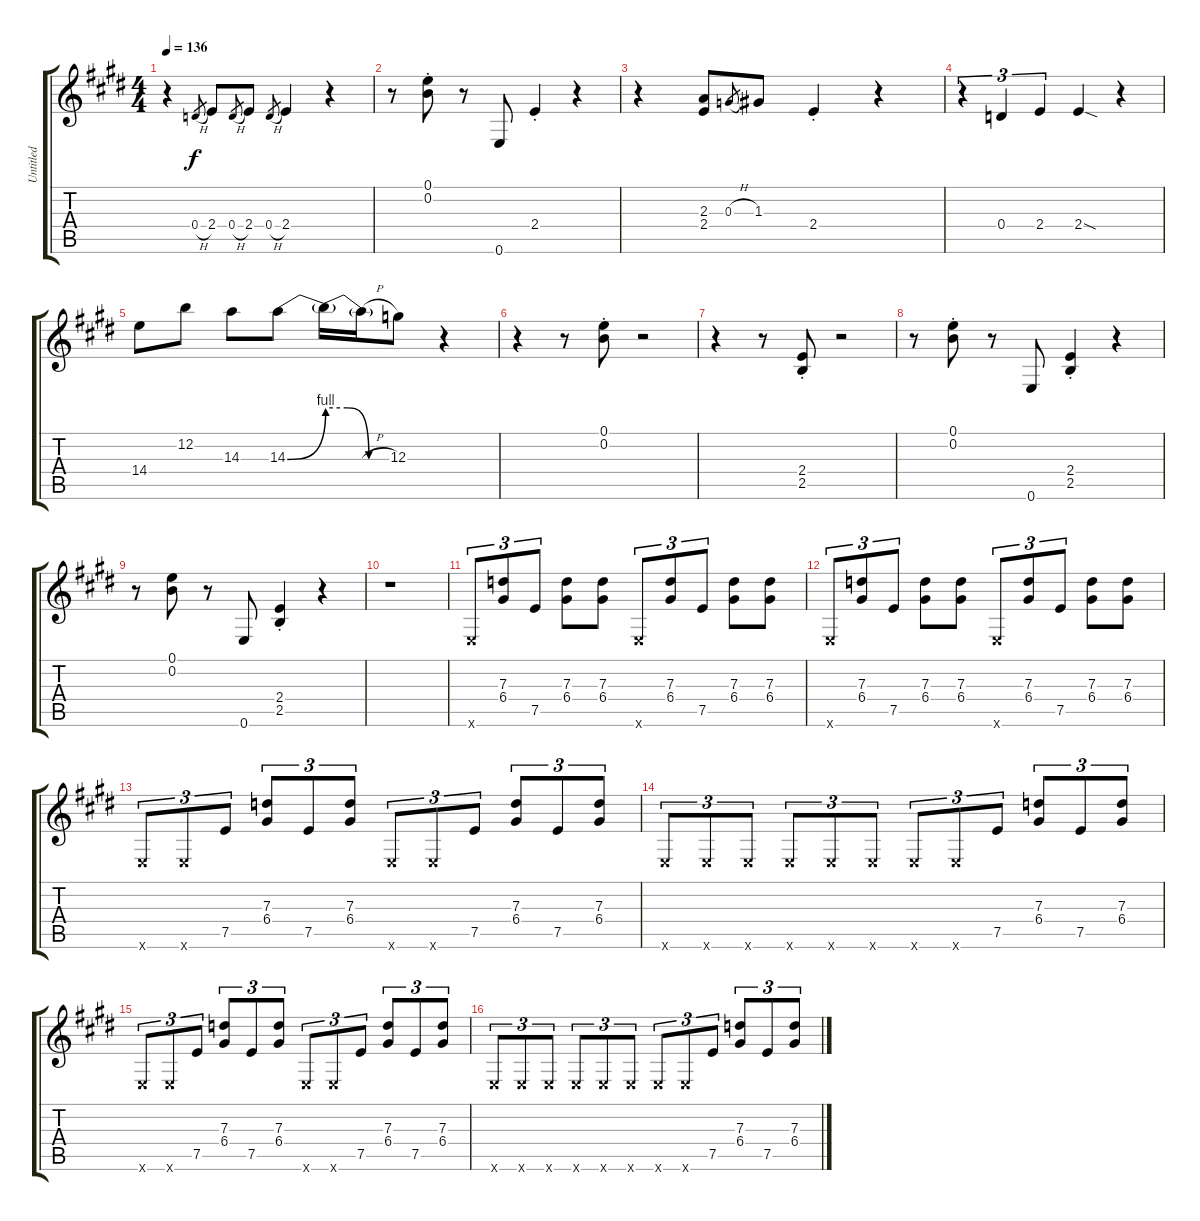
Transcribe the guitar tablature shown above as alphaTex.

\track ("Untitled" "Untitled") {instrument distortionguitar}
\staff {score tabs}
\tuning (E4 B3 G3 D3 A2 E2) {hide}
\ts (4 4)
\tempo 136
\clef g2
\ks e
r.4{dy f} 0.4{h}.8{gr} 2.4.8 0.4{h}.8{gr} 2.4.8 0.4{h}.8{gr} 2.4.4 r.4 |
\ks c#minor
r.8 (0.1{st} 0.2{st}).8 r.8 0.6.8 2.4{st}.4 r.4 |
r.4 (2.3 2.4).8 0.3{h}.8{gr} 1.3.8 2.4{st}.4 r.4 |
\ks e
r.4{tu (3 2)} 0.4.4{tu (3 2)} 2.4.4{tu (3 2)} 2.4{sod}.4 r.4 |
\ks c#minor
14.4.8 12.2.8 14.3.8 14.3{be (bend 0 0 60 4)}.8 14.3{be (custom 0 4 20 4 40 0 60 0) t}.16 14.3{h t}.16 12.3.8 r.4 |
r.4 r.8 (0.1{st} 0.2{st}).8 r.2 |
\ks e
r.4 r.8 (2.4{st} 2.5{st}).8 r.2 |
\ks c#minor
r.8 (0.1{st} 0.2{st}).8 r.8 0.6.8 (2.4{st} 2.5{st}).4 r.4 |
r.8 (0.1 0.2).8 r.8 0.6.8 (2.4{st} 2.5{st}).4 r.4 |
\ks e
r.1 |
\ks c#minor
0.6{x}.8{tu (3 2)} (7.3 6.4).8{tu (3 2)} 7.5.8{tu (3 2)} (7.3 6.4).8 (7.3 6.4).8 0.6{x}.8{tu (3 2)} (7.3 6.4).8{tu (3 2)} 7.5.8{tu (3 2)} (7.3 6.4).8 (7.3 6.4).8 |
0.6{x}.8{tu (3 2)} (7.3 6.4).8{tu (3 2)} 7.5.8{tu (3 2)} (7.3 6.4).8 (7.3 6.4).8 0.6{x}.8{tu (3 2)} (7.3 6.4).8{tu (3 2)} 7.5.8{tu (3 2)} (7.3 6.4).8 (7.3 6.4).8 |
\ks e
0.6{x}.8{tu (3 2)} 0.6{x}.8{tu (3 2)} 7.5.8{tu (3 2)} (7.3 6.4).8{tu (3 2)} 7.5.8{tu (3 2)} (7.3 6.4).8{tu (3 2)} 0.6{x}.8{tu (3 2)} 0.6{x}.8{tu (3 2)} 7.5.8{tu (3 2)} (7.3 6.4).8{tu (3 2)} 7.5.8{tu (3 2)} (7.3 6.4).8{tu (3 2)} |
\ks c#minor
0.6{x}.8{tu (3 2)} 0.6{x}.8{tu (3 2)} 0.6{x}.8{tu (3 2)} 0.6{x}.8{tu (3 2)} 0.6{x}.8{tu (3 2)} 0.6{x}.8{tu (3 2)} 0.6{x}.8{tu (3 2)} 0.6{x}.8{tu (3 2)} 7.5.8{tu (3 2)} (7.3 6.4).8{tu (3 2)} 7.5.8{tu (3 2)} (7.3 6.4).8{tu (3 2)} |
0.6{x}.8{tu (3 2)} 0.6{x}.8{tu (3 2)} 7.5.8{tu (3 2)} (7.3 6.4).8{tu (3 2)} 7.5.8{tu (3 2)} (7.3 6.4).8{tu (3 2)} 0.6{x}.8{tu (3 2)} 0.6{x}.8{tu (3 2)} 7.5.8{tu (3 2)} (7.3 6.4).8{tu (3 2)} 7.5.8{tu (3 2)} (7.3 6.4).8{tu (3 2)} |
\ks e
0.6{x}.8{tu (3 2)} 0.6{x}.8{tu (3 2)} 0.6{x}.8{tu (3 2)} 0.6{x}.8{tu (3 2)} 0.6{x}.8{tu (3 2)} 0.6{x}.8{tu (3 2)} 0.6{x}.8{tu (3 2)} 0.6{x}.8{tu (3 2)} 7.5.8{tu (3 2)} (7.3 6.4).8{tu (3 2)} 7.5.8{tu (3 2)} (7.3 6.4).8{tu (3 2)}
